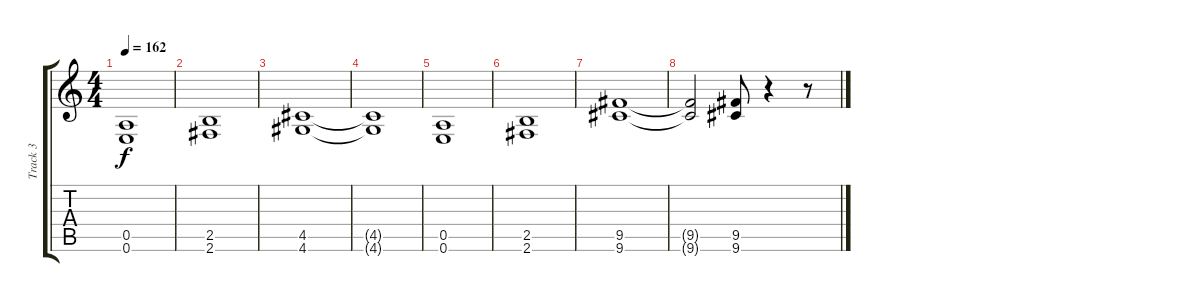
\track ("Track 3" "Track 3") {instrument distortionguitar}
\staff {score tabs}
\tuning (E4 B3 G3 D3 A2 E2) {hide}
\ts (4 4)
\tempo 162
\clef g2
\ks c
(0.5 0.6).1{dy f} |
(2.5 2.6).1 |
(4.5 4.6).1 |
(4.5{t} 4.6{t}).1 |
(0.5 0.6).1 |
(2.5 2.6).1 |
(9.5 9.6).1 |
(9.5{t} 9.6{t}).2 (9.5 9.6).8 r.4 r.8
